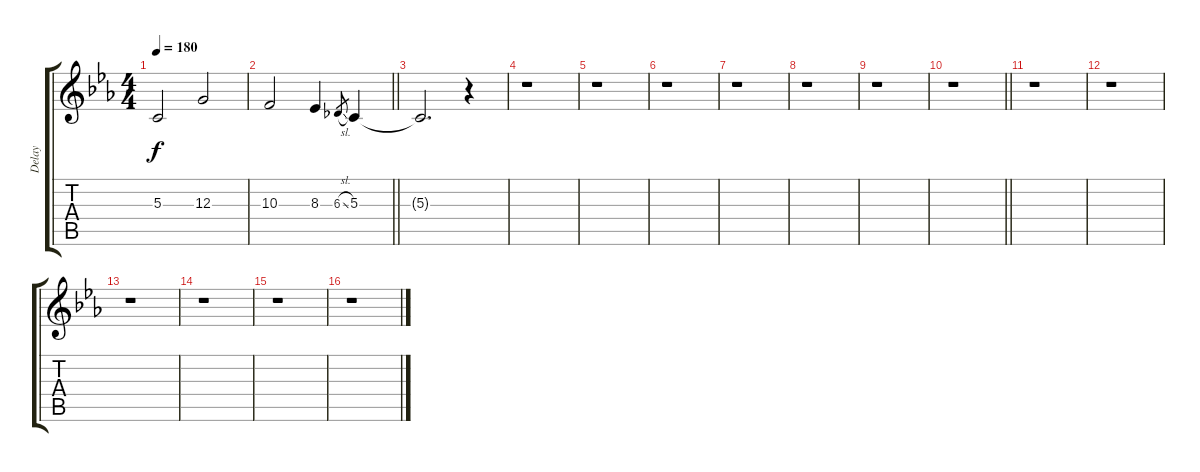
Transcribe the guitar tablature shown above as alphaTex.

\track ("Delay" "Delay") {instrument pad2warm}
\staff {score tabs}
\tuning (E4 B3 G3 D3 A2 E2) {hide}
\ts (4 4)
\tempo 180
\clef g2
\ks eb
5.3.2{dy f} 12.3.2 |
\barLineRight lightlight
10.3.2 8.3.4 6.3{sl}.8{gr} 5.3.4 |
\section ("" "")
5.3{t}.2{d} r.4 |
r.1 |
r.1 |
r.1 |
r.1 |
r.1 |
r.1 |
\barLineRight lightlight
r.1 |
\section ("" "")
r.1 |
r.1 |
r.1 |
r.1 |
r.1 |
r.1
